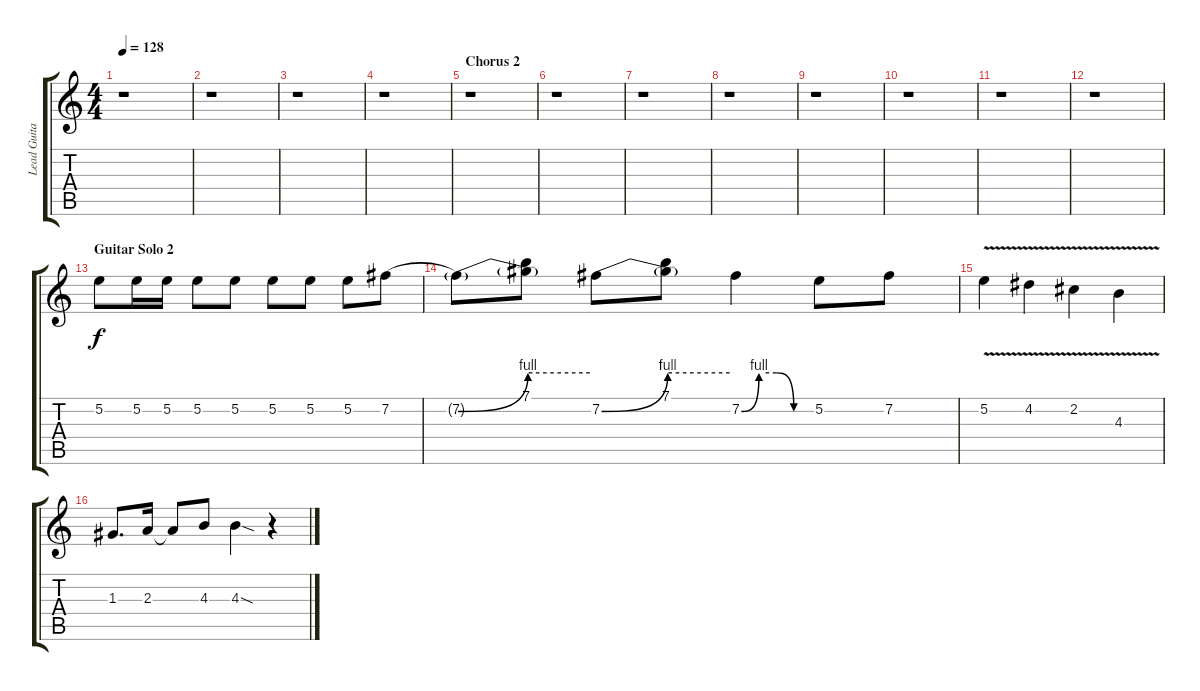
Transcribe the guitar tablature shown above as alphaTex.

\track ("Lead Guitar 1" "Lead Guita") {instrument distortionguitar}
\staff {score tabs}
\tuning (E4 B3 G3 D3 A2 E2) {hide}
\ts (4 4)
\tempo 128
\clef g2
\ks c
r.1{dy f} |
r.1 |
r.1 |
r.1 |
\section ("" "Chorus 2")
r.1 |
r.1 |
r.1 |
r.1 |
r.1 |
r.1 |
r.1 |
r.1 |
\section ("" "Guitar Solo 2")
5.2.8 5.2.16 5.2.16 5.2.8 5.2.8 5.2.8 5.2.8 5.2.8 7.2{be (hold 0 0 60 0)}.8 |
7.2{be (bend 0 0 60 4) t}.8 (7.1 7.2{be (hold 0 4 60 4) t}).8 7.2{be (bend 0 0 60 4)}.8 (7.1 7.2{be (hold 0 4 60 4) t}).8 7.2{be (custom 0 0 15 4 30 4 45 0 60 0)}.4 5.2.8 7.2.8 |
5.2{v}.4 4.2{v}.4 2.2{v}.4 4.3{v}.4 |
1.3.8{d} 2.3.16 2.3{t}.8 4.3.8 4.3{sod}.4 r.4
